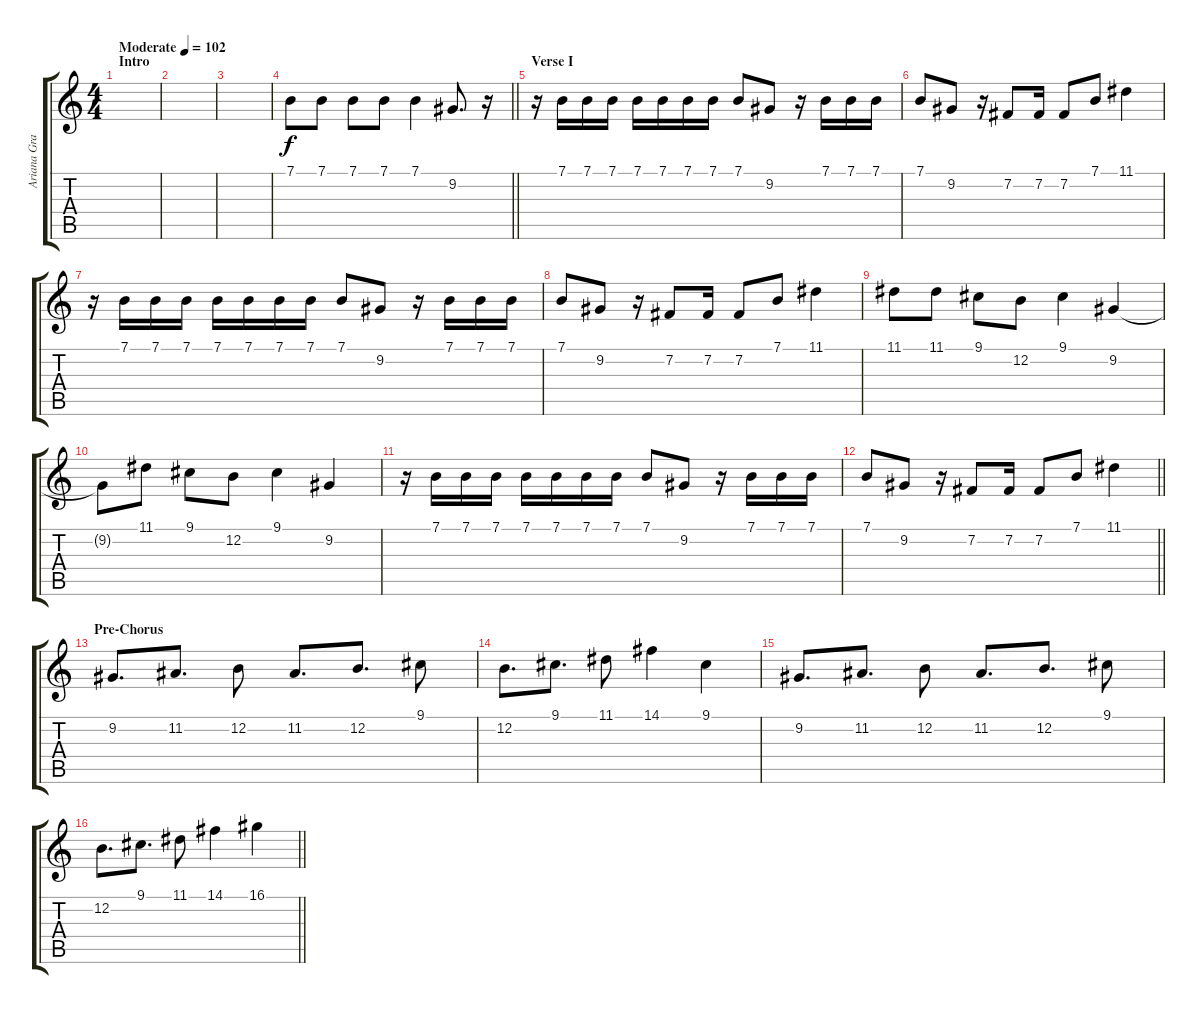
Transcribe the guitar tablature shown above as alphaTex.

\track ("Ariana Grande" "Ariana Gra") {instrument piccolo}
\staff {score tabs}
\tuning (E4 B3 G3 D3 A2 E2) {hide}
\ts (4 4)
\section ("" "Intro")
\tempo (102 "Moderate")
\clef g2
\ks c
|
|
|
\barLineRight lightlight
7.1.8 7.1.8 7.1.8 7.1.8 7.1.4 9.2.8{d} r.16 |
\section ("" "Verse I")
r.16 7.1.16 7.1.16 7.1.16 7.1.16 7.1.16 7.1.16 7.1.16 7.1.8 9.2.8 r.16 7.1.16 7.1.16 7.1.16 |
7.1.8 9.2.8 r.16 7.2.8 7.2.16 7.2.8 7.1.8 11.1.4 |
r.16 7.1.16 7.1.16 7.1.16 7.1.16 7.1.16 7.1.16 7.1.16 7.1.8 9.2.8 r.16 7.1.16 7.1.16 7.1.16 |
7.1.8 9.2.8 r.16 7.2.8 7.2.16 7.2.8 7.1.8 11.1.4 |
11.1.8 11.1.8 9.1.8 12.2.8 9.1.4 9.2.4 |
9.2{t}.8 11.1.8 9.1.8 12.2.8 9.1.4 9.2.4 |
r.16 7.1.16 7.1.16 7.1.16 7.1.16 7.1.16 7.1.16 7.1.16 7.1.8 9.2.8 r.16 7.1.16 7.1.16 7.1.16 |
\barLineRight lightlight
7.1.8 9.2.8 r.16 7.2.8 7.2.16 7.2.8 7.1.8 11.1.4 |
\section ("" "Pre-Chorus")
9.2.8{d} 11.2.8{d} 12.2.8 11.2.8{d} 12.2.8{d} 9.1.8 |
12.2.8{d} 9.1.8{d} 11.1.8 14.1.4 9.1.4 |
9.2.8{d} 11.2.8{d} 12.2.8 11.2.8{d} 12.2.8{d} 9.1.8 |
\barLineRight lightlight
12.2.8{d} 9.1.8{d} 11.1.8 14.1.4 16.1.4
